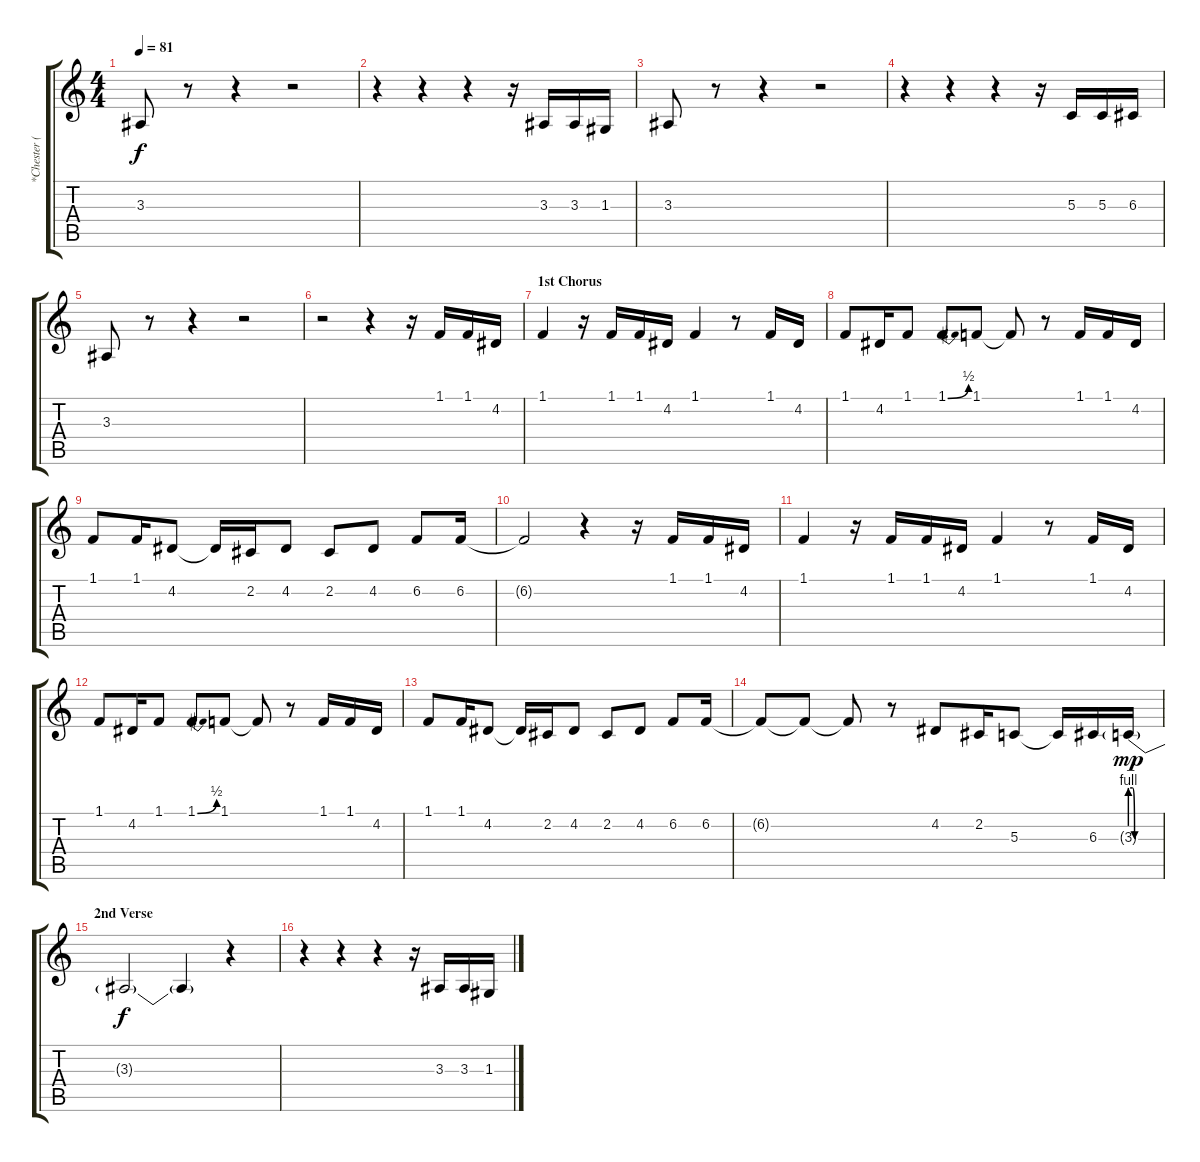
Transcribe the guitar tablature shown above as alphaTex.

\track ("*Chester (Vocals)" "*Chester (") {instrument oboe}
\staff {score tabs}
\tuning (E4 B3 G3 D3 A2 E2) {hide}
\ts (4 4)
\tempo 81
\clef g2
\ks c
3.3.8{dy f volume 13} r.8 r.4 r.2 |
r.4 r.4 r.4 r.16 3.3.16{volume 13} 3.3.16 1.3.16 |
3.3.8{volume 13} r.8 r.4 r.2 |
r.4 r.4 r.4 r.16 5.3.16{volume 13} 5.3.16 6.3.16 |
3.3.8{volume 13} r.8 r.4 r.2 |
r.2 r.4 r.16 1.1.16{volume 16} 1.1.16 4.2.16 |
\section ("" "1st Chorus")
1.1.4 r.16 1.1.16 1.1.16 4.2.16 1.1.4 r.8 1.1.16 4.2.16 |
1.1.8 4.2.16 1.1.8 1.1{be (bend 0 0 60 2)}.8 1.1.8 1.1{t}.8 r.8 1.1.16 1.1.16 4.2.16 |
1.1.8 1.1.16 4.2.8 4.2{t}.16 2.2.16 4.2.8 2.2.8 4.2.8 6.2.8 6.2.16 |
6.2{t}.2 r.4 r.16 1.1.16{volume 16} 1.1.16 4.2.16 |
1.1.4 r.16 1.1.16 1.1.16 4.2.16 1.1.4 r.8 1.1.16 4.2.16 |
1.1.8 4.2.16 1.1.8 1.1{be (bend 0 0 60 2)}.8 1.1.8 1.1{t}.8 r.8 1.1.16 1.1.16 4.2.16 |
1.1.8 1.1.16 4.2.8 4.2{t}.16 2.2.16 4.2.8 2.2.8 4.2.8 6.2.8 6.2.16 |
6.2{t}.8 6.2{t}.8 6.2{t}.8 r.8 4.2.8 2.2.16 5.3.8 5.3{t}.16 6.3.16 3.3{be (custom 0 4 5 4 9 0 60 0) g}.16{dy mp} |
\section ("" "2nd Verse")
3.3{t}.2{dy f volume 0} 3.3{t}.4 r.4 |
r.4 r.4 r.4 r.16 3.3.16{volume 13} 3.3.16 1.3.16
